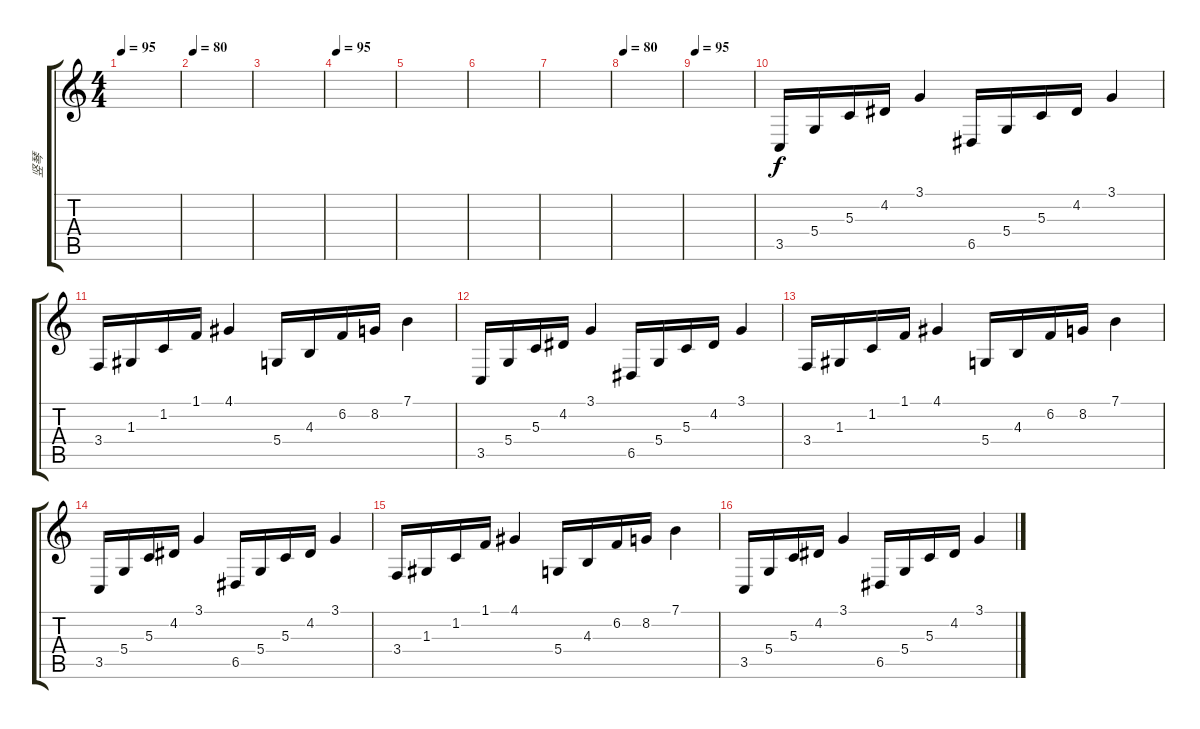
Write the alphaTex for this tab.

\track ("竖琴" "竖琴") {instrument orchestralharp}
\staff {score tabs}
\tuning (E4 B3 G3 D3 A2 E2) {hide}
\ts (4 4)
\tempo 95
\clef g2
\ks c
|
\tempo 80
|
|
\tempo 95
|
|
|
|
\tempo 80
|
\tempo 95
|
3.5.16{dy f} 5.4.16 5.3.16 4.2.16 3.1.4 6.5.16 5.4.16 5.3.16 4.2.16 3.1.4 |
3.4.16 1.3.16 1.2.16 1.1.16 4.1.4 5.4.16 4.3.16 6.2.16 8.2.16 7.1.4 |
3.5.16 5.4.16 5.3.16 4.2.16 3.1.4 6.5.16 5.4.16 5.3.16 4.2.16 3.1.4 |
3.4.16 1.3.16 1.2.16 1.1.16 4.1.4 5.4.16 4.3.16 6.2.16 8.2.16 7.1.4 |
3.5.16 5.4.16 5.3.16 4.2.16 3.1.4 6.5.16 5.4.16 5.3.16 4.2.16 3.1.4 |
3.4.16 1.3.16 1.2.16 1.1.16 4.1.4 5.4.16 4.3.16 6.2.16 8.2.16 7.1.4 |
3.5.16 5.4.16 5.3.16 4.2.16 3.1.4 6.5.16 5.4.16 5.3.16 4.2.16 3.1.4
